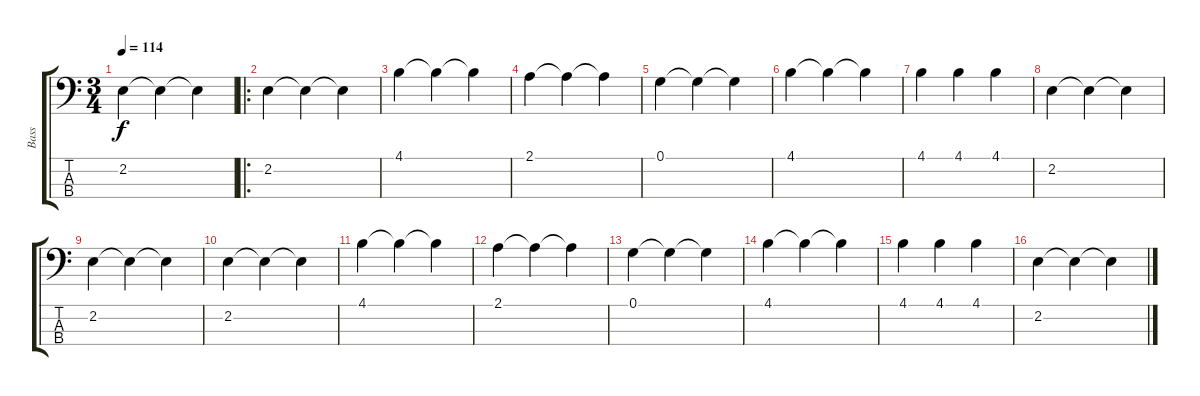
\track ("Bass" "Bass") {instrument acousticbass}
\staff {score tabs}
\tuning (G2 D2 A1 E1) {hide}
\ts (3 4)
\tempo 114
\clef f4
\ks c
2.2.4{dy f} 2.2{t}.4 2.2{t}.4 |
\ro
2.2.4{volume 15} 2.2{t}.4 2.2{t}.4 |
4.1.4 4.1{t}.4 4.1{t}.4 |
2.1.4 2.1{t}.4 2.1{t}.4 |
0.1.4 0.1{t}.4 0.1{t}.4 |
4.1.4 4.1{t}.4 4.1{t}.4 |
4.1.4 4.1.4 4.1.4 |
2.2.4 2.2{t}.4 2.2{t}.4 |
2.2.4 2.2{t}.4 2.2{t}.4 |
2.2.4 2.2{t}.4 2.2{t}.4 |
4.1.4 4.1{t}.4 4.1{t}.4 |
2.1.4 2.1{t}.4 2.1{t}.4 |
0.1.4 0.1{t}.4 0.1{t}.4 |
4.1.4 4.1{t}.4 4.1{t}.4 |
4.1.4 4.1.4 4.1.4 |
2.2.4 2.2{t}.4 2.2{t}.4
